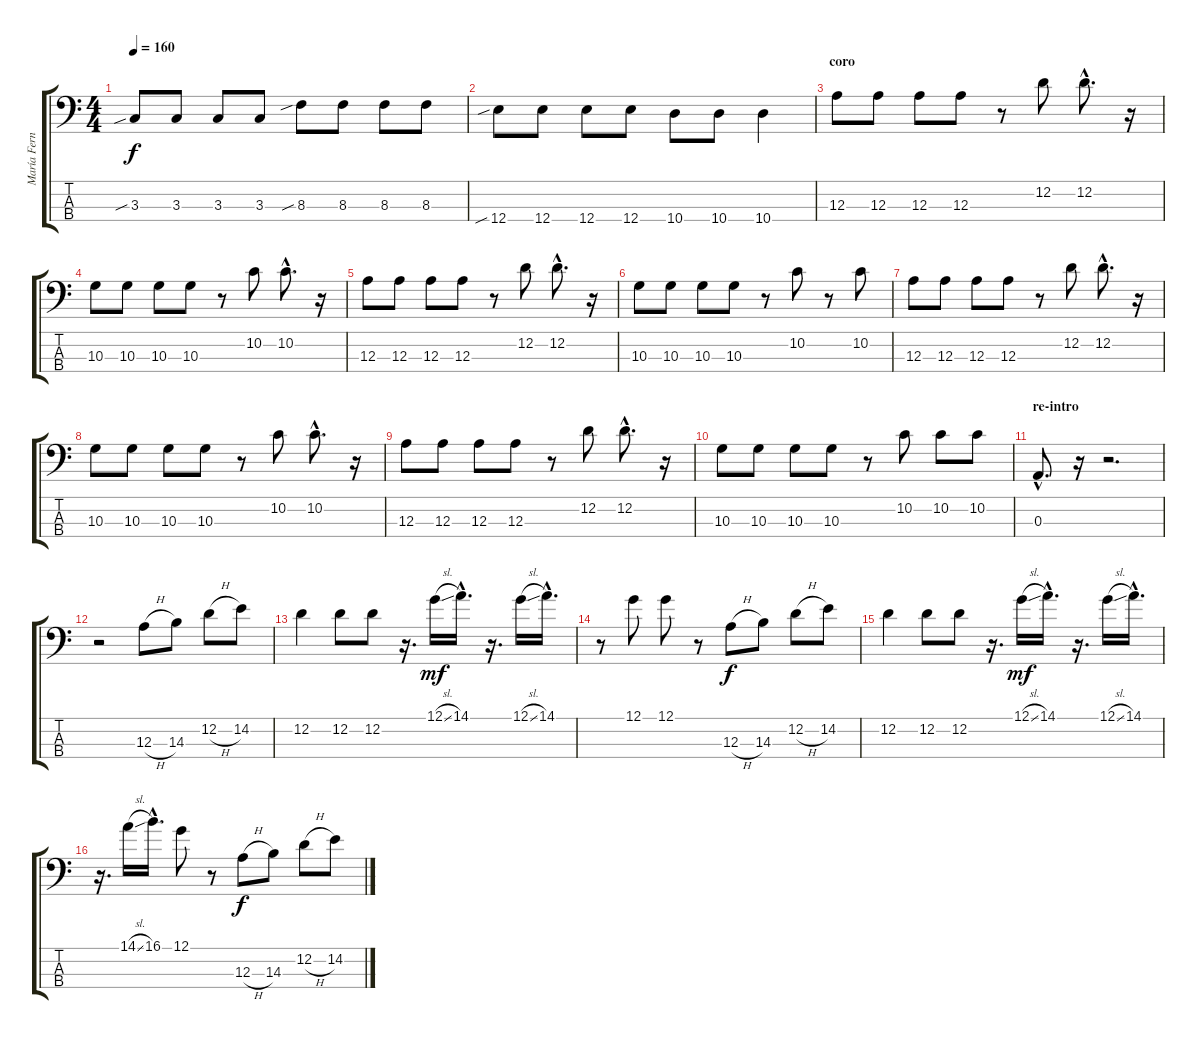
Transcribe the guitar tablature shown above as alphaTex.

\track ("María Fernanda (bajo)" "María Fern") {instrument electricbasspick}
\staff {score tabs}
\tuning (G2 D2 A1 E1) {hide}
\ts (4 4)
\tempo 160
\clef f4
\ks c
3.3{sib}.8{dy f} 3.3.8 3.3.8 3.3.8 8.3{sib}.8 8.3.8 8.3.8 8.3.8 |
12.4{sib}.8 12.4.8 12.4.8 12.4.8 10.4.8 10.4.8 10.4.4 |
\section ("" "coro")
12.3.8 12.3.8 12.3.8 12.3.8 r.8 12.2.8 12.2{hac}.8{d} r.16 |
10.3.8 10.3.8 10.3.8 10.3.8 r.8 10.2.8 10.2{hac}.8{d} r.16 |
12.3.8 12.3.8 12.3.8 12.3.8 r.8 12.2.8 12.2{hac}.8{d} r.16 |
10.3.8 10.3.8 10.3.8 10.3.8 r.8 10.2.8 r.8 10.2.8 |
12.3.8 12.3.8 12.3.8 12.3.8 r.8 12.2.8 12.2{hac}.8{d} r.16 |
10.3.8 10.3.8 10.3.8 10.3.8 r.8 10.2.8 10.2{hac}.8{d} r.16 |
12.3.8 12.3.8 12.3.8 12.3.8 r.8 12.2.8 12.2{hac}.8{d} r.16 |
10.3.8 10.3.8 10.3.8 10.3.8 r.8 10.2.8 10.2.8 10.2.8 |
\section ("" "re-intro")
0.3{hac}.8{d} r.16 r.2{d} |
r.2 12.3{h}.8 14.3.8 12.2{h}.8 14.2.8 |
12.2.4 12.2.8 12.2.8 r.16{d} 12.1{sl}.16{dy mf} 14.1{hac}.16{d} r.16{d} 12.1{sl}.16 14.1{hac}.16{d} |
r.8 12.1.8 12.1.8 r.8 12.3{h}.8{dy f} 14.3.8 12.2{h}.8 14.2.8 |
12.2.4 12.2.8 12.2.8 r.16{d} 12.1{sl}.16{dy mf} 14.1{hac}.16{d} r.16{d} 12.1{sl}.16 14.1{hac}.16{d} |
r.16{d} 14.1{sl}.16 16.1{hac}.16{d} 12.1.8 r.8 12.3{h}.8{dy f} 14.3.8 12.2{h}.8 14.2.8
